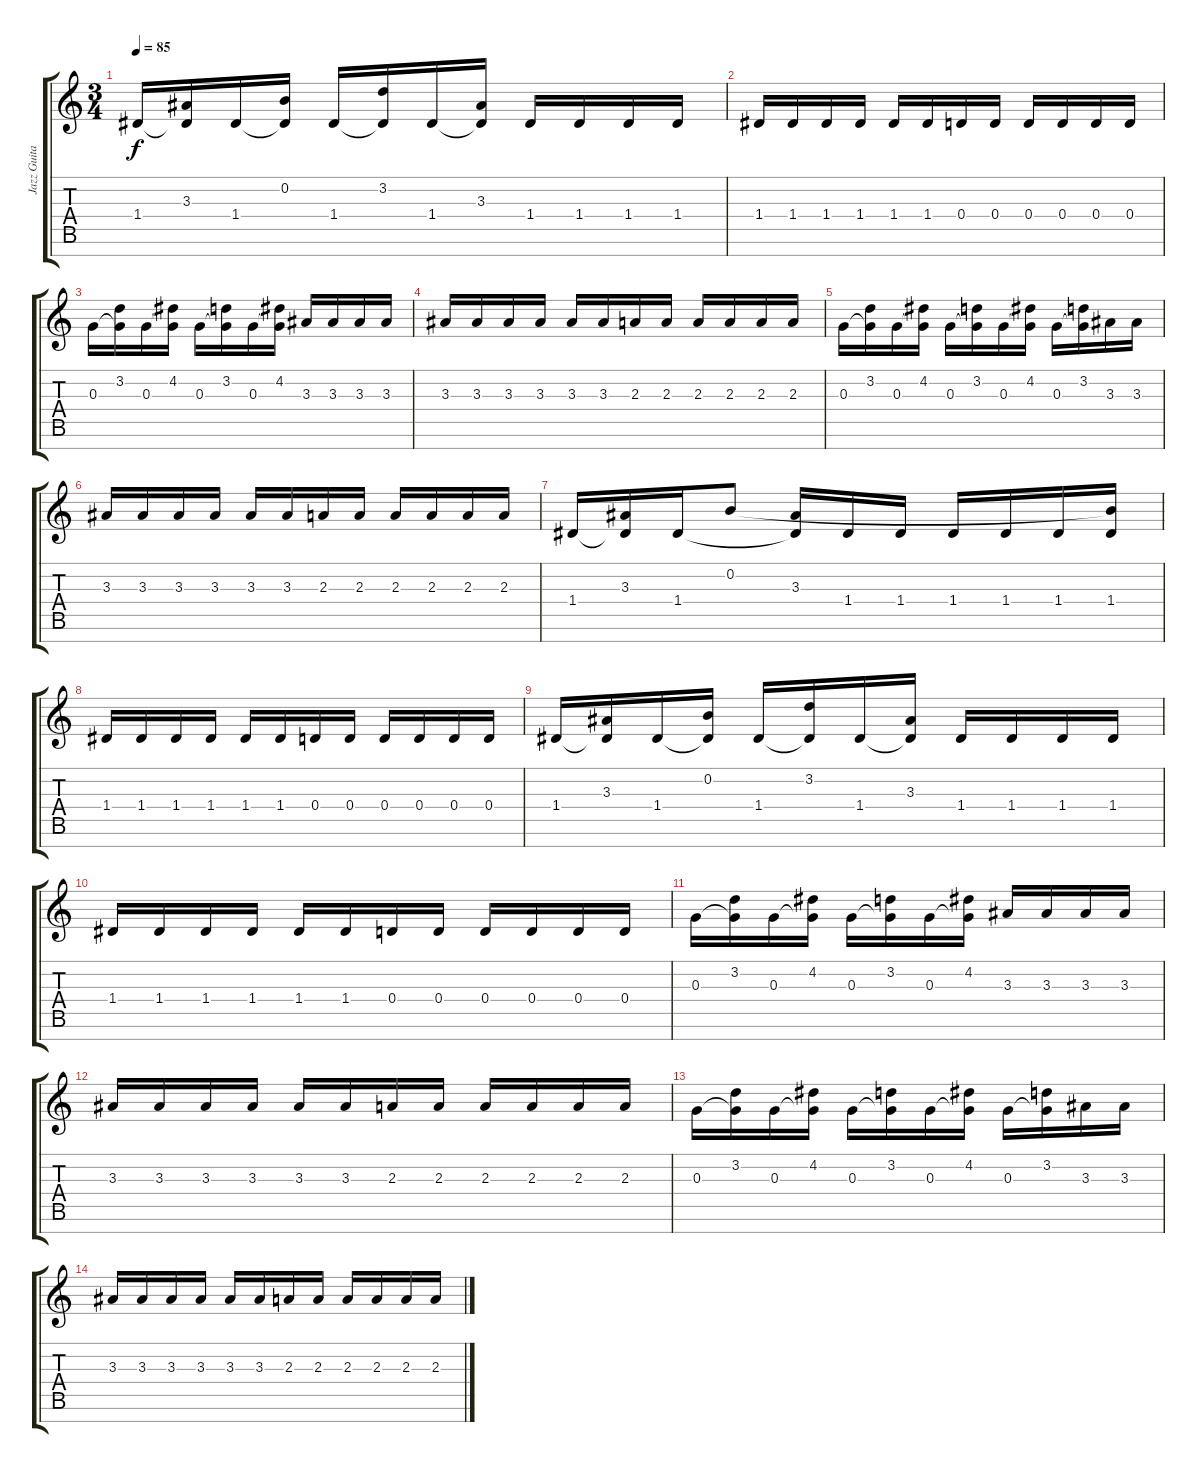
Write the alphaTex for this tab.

\track ("Jazz Guitar 1" "Jazz Guita") {instrument electricguitarjazz}
\staff {score tabs}
\tuning (E4 B3 G3 D3 A2 E2 B1) {hide}
\ts (3 4)
\tempo 85
\clef g2
\ks c
1.4.16{dy f} (3.3 1.4{t}).16 1.4.16 (0.2 1.4{t}).16 1.4.16 (3.2 1.4{t}).16 1.4.16 (3.3 1.4{t}).16 1.4.16 1.4.16 1.4.16 1.4.16 |
1.4.16 1.4.16 1.4.16 1.4.16 1.4.16 1.4.16 0.4.16 0.4.16 0.4.16 0.4.16 0.4.16 0.4.16 |
0.3.16 (3.2 0.3{t}).16 0.3.16 (4.2 0.3{t}).16 0.3.16 (3.2 0.3{t}).16 0.3.16 (4.2 0.3{t}).16 3.3.16 3.3.16 3.3.16 3.3.16 |
3.3.16 3.3.16 3.3.16 3.3.16 3.3.16 3.3.16 2.3.16 2.3.16 2.3.16 2.3.16 2.3.16 2.3.16 |
0.3.16 (3.2 0.3{t}).16 0.3.16 (4.2 0.3{t}).16 0.3.16 (3.2 0.3{t}).16 0.3.16 (4.2 0.3{t}).16 0.3.16 (3.2 0.3{t}).16 3.3.16 3.3.16 |
3.3.16 3.3.16 3.3.16 3.3.16 3.3.16 3.3.16 2.3.16 2.3.16 2.3.16 2.3.16 2.3.16 2.3.16 |
1.4.16 (3.3 1.4{t}).16 1.4.16 0.2.8 (3.3 1.4{t}).16 1.4.16 1.4.16 1.4.16 1.4.16 1.4.16 (0.2{t} 1.4).16 |
1.4.16 1.4.16 1.4.16 1.4.16 1.4.16 1.4.16 0.4.16 0.4.16 0.4.16 0.4.16 0.4.16 0.4.16 |
1.4.16 (3.3 1.4{t}).16 1.4.16 (0.2 1.4{t}).16 1.4.16 (3.2 1.4{t}).16 1.4.16 (3.3 1.4{t}).16 1.4.16 1.4.16 1.4.16 1.4.16 |
1.4.16 1.4.16 1.4.16 1.4.16 1.4.16 1.4.16 0.4.16 0.4.16 0.4.16 0.4.16 0.4.16 0.4.16 |
0.3.16 (3.2 0.3{t}).16 0.3.16 (4.2 0.3{t}).16 0.3.16 (3.2 0.3{t}).16 0.3.16 (4.2 0.3{t}).16 3.3.16 3.3.16 3.3.16 3.3.16 |
3.3.16 3.3.16 3.3.16 3.3.16 3.3.16 3.3.16 2.3.16 2.3.16 2.3.16 2.3.16 2.3.16 2.3.16 |
0.3.16 (3.2 0.3{t}).16 0.3.16 (4.2 0.3{t}).16 0.3.16 (3.2 0.3{t}).16 0.3.16 (4.2 0.3{t}).16 0.3.16 (3.2 0.3{t}).16 3.3.16 3.3.16 |
3.3.16 3.3.16 3.3.16 3.3.16 3.3.16 3.3.16 2.3.16 2.3.16 2.3.16 2.3.16 2.3.16 2.3.16
